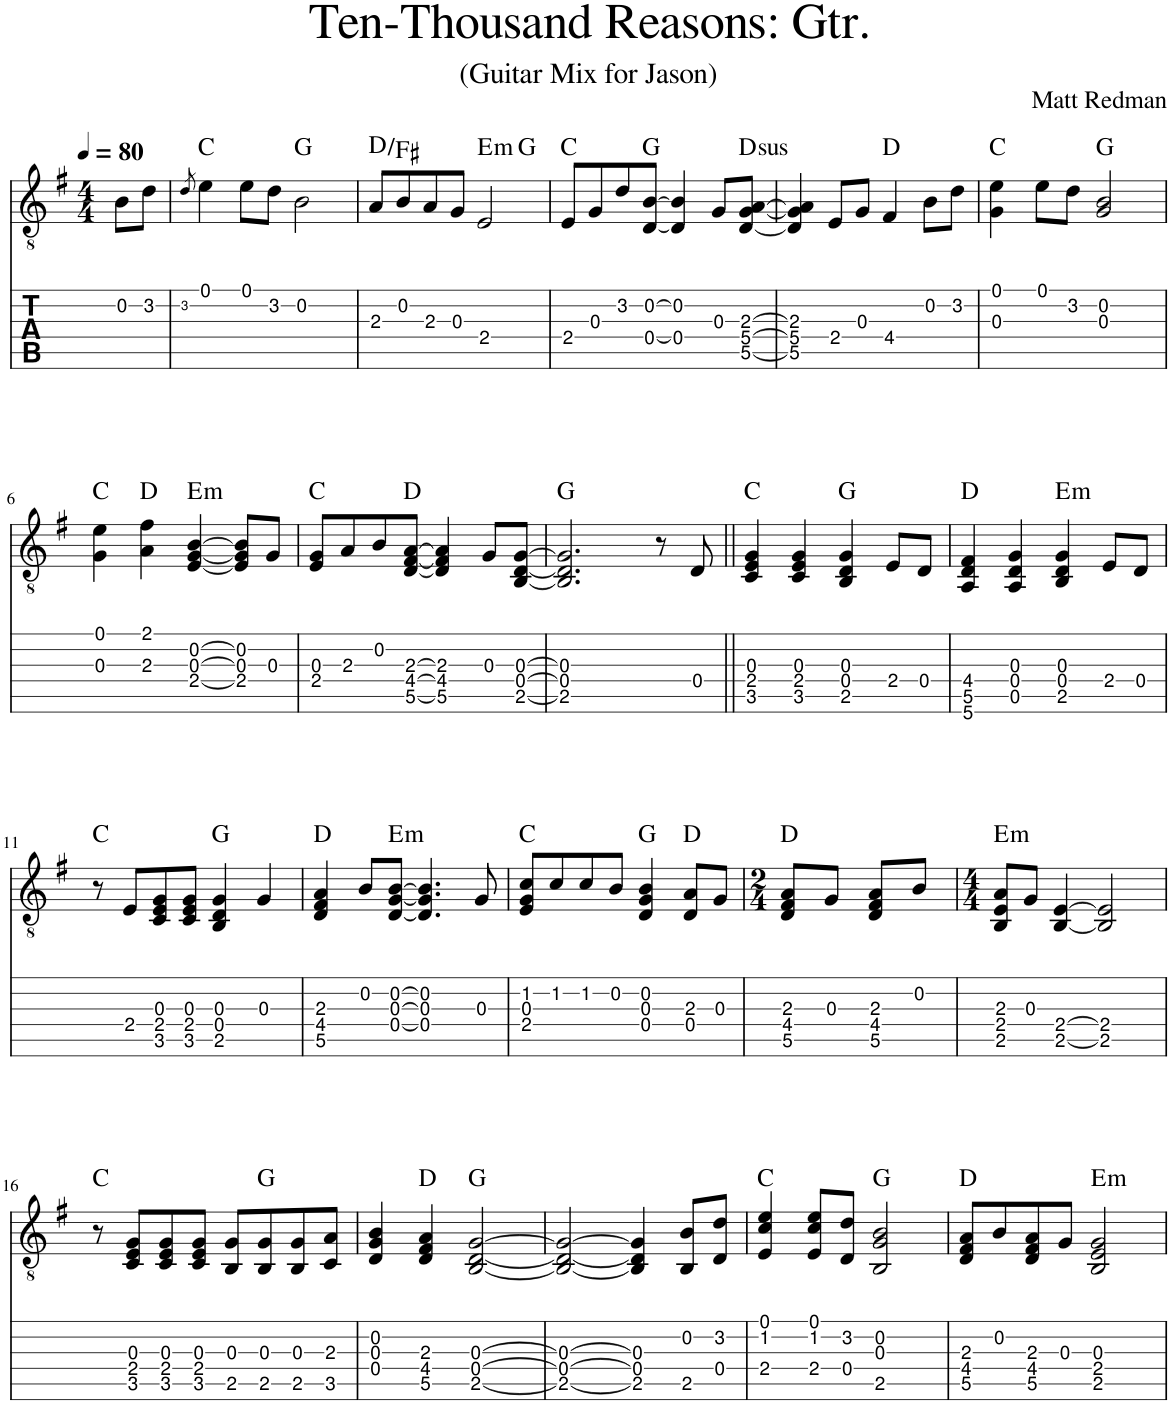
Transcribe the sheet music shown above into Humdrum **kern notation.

**kern	**kern	**harte
*part1	*part1	*part1
*staff2	*staff1	*
*I"Guitar	*	*
*I'Guit.	*	*
*stria6	*	*
*	*clefGv2	*
*k[f#]	*k[f#]	*
*M4/4	*M4/4	*
*MM80	*MM80	*
=	=	=
8BL	8B\L	.
8dJ	8d\J	.
=1	=1	=1
qd	8qd/	.
4e	4e\	C:maj
8eL	8e\L	.
8dJ	8d\J	.
2B	2B\	G:maj
=2	=2	=2
*	*^	*
8AL	8A/L	2.ryy	D:maj/3
8BJ	8B/	.	.
8AL	8A/	.	.
8GJ	8G/J	.	.
!	!	!	!LO:H:kt=m
2E	2E/	.	E:min
.	.	4ryy	G:maj
*	*v	*v	*
=3	=3	=3
8EL	8E/L	C:maj
8GJ	8G/	.
8dL	8d/	.
[8D\ [8B\J	[8D/ [8B/J	G:maj
4D] 4B]	4D/] 4B/]	.
8GL	8G/L	.
!	!	!LO:H:kt=sus
[8D\ [8G\ [8A\J	[8D/ [8G/ [8A/J	D:sus4
=4	=4	=4
4D] 4G] 4A]	4D/] 4G/] 4A/]	.
8EL	8E/L	.
8GJ	8G/J	.
4F#	4F#/	D:maj
8BL	8B\L	.
8dJ	8d\J	.
=5	=5	=5
4G 4e	4G\ 4e\	C:maj
8eL	8e\L	.
8dJ	8d\J	.
2G 2B	2G/ 2B/	G:maj
!!LO:LB:g=z
=6	=6	=6
4G 4e	4G\ 4e\	C:maj
4A 4f#	4A\ 4f#\	D:maj
!	!	!LO:H:kt=m
[4E [4G [4B	[4E/ [4G/ [4B/	E:min
8E]\ 8G]\ 8B]\L	8E/] 8G/] 8B/]L	.
8GJ	8G/J	.
=7	=7	=7
8E\ 8G\L	8E/ 8G/L	C:maj
8AJ	8A/	.
8BL	8B/	.
[8D\ [8F#\ [8A\J	[8D/ [8F#/ [8A/J	D:maj
4D] 4F#] 4A]	4D/] 4F#/] 4A/]	.
8GL	8G/L	.
[8BB\ [8D\ [8G\J	[8BB/ [8D/ [8G/J	.
=8	=8	=8
2.BB] 2.D] 2.G]	2.BB/] 2.D/] 2.G/]	G:maj
8r	8r	.
8D	8D/	.
=9||	=9||	=9||
4C 4E 4G	4C/ 4E/ 4G/	C:maj
4C 4E 4G	4C/ 4E/ 4G/	.
4BB 4D 4G	4BB/ 4D/ 4G/	G:maj
8EL	8E/L	.
8DJ	8D/J	.
=10	=10	=10
4AA 4D 4F#	4AA/ 4D/ 4F#/	D:maj
4AA 4D 4G	4AA/ 4D/ 4G/	.
!	!	!LO:H:kt=m
4BB 4D 4G	4BB/ 4D/ 4G/	E:min
8EL	8E/L	.
8DJ	8D/J	.
!!LO:LB:g=z
=11	=11	=11
8r	8r	C:maj
8E	8E/L	.
8C\ 8E\ 8G\L	8C/ 8E/ 8G/	.
8C\ 8E\ 8G\J	8C/ 8E/ 8G/J	.
4BB 4D 4G	4BB/ 4D/ 4G/	G:maj
4G	4G/	.
=12	=12	=12
4D 4F# 4A	4D/ 4F#/ 4A/	D:maj
8BL	8B/L	.
!	!	!LO:H:kt=m
[8D\ [8G\ [8B\J	[8D/ [8G/ [8B/J	E:min
4.D] 4.G] 4.B]	4.D/] 4.G/] 4.B/]	.
8G	8G/	.
=13	=13	=13
8E\ 8G\ 8c\L	8E/ 8G/ 8c/L	C:maj
8cJ	8c/	.
8cL	8c/	.
8BJ	8B/J	.
4D 4G 4B	4D/ 4G/ 4B/	G:maj
8D\ 8A\L	8D/ 8A/L	D:maj
8GJ	8G/J	.
=14	=14	=14
*M2/4	*M2/4	*
8D\ 8F#\ 8A\L	8D/ 8F#/ 8A/L	D:maj
8GJ	8G/J	.
8D\ 8F#\ 8A\L	8D/ 8F#/ 8A/L	.
8BJ	8B/J	.
=15	=15	=15
*M4/4	*M4/4	*
!	!	!LO:H:kt=m
8BB\ 8E\ 8A\L	8BB/ 8E/ 8A/L	E:min
8GJ	8G/J	.
[4BB [4E	[4BB/ [4E/	.
2BB] 2E]	2BB/] 2E/]	.
!!LO:LB:g=z
=16	=16	=16
8r	8r	C:maj
8C 8E 8G	8C/ 8E/ 8G/L	.
8C\ 8E\ 8G\L	8C/ 8E/ 8G/	.
8C\ 8E\ 8G\J	8C/ 8E/ 8G/J	.
8BB\ 8G\L	8BB/ 8G/L	.
8BB\ 8G\J	8BB/ 8G/	G:maj
8BB\ 8G\L	8BB/ 8G/	.
8C\ 8A\J	8C/ 8A/J	.
=17	=17	=17
4D 4G 4B	4D/ 4G/ 4B/	.
4D 4F# 4A	4D/ 4F#/ 4A/	D:maj
[2BB [2D [2G	[2BB/ [2D/ [2G/	G:maj
=18	=18	=18
2BB_ 2D_ 2G_	2BB/_ 2D/_ 2G/_	.
4BB] 4D] 4G]	4BB/] 4D/] 4G/]	.
8BB\ 8B\L	8BB/ 8B/L	.
8D\ 8d\J	8D/ 8d/J	.
=19	=19	=19
4E 4c 4e	4E/ 4c/ 4e/	C:maj
8E\ 8c\ 8e\L	8E/ 8c/ 8e/L	.
8D\ 8d\J	8D/ 8d/J	.
2BB 2G 2B	2BB/ 2G/ 2B/	G:maj
=20	=20	=20
8D\ 8F#\ 8A\L	8D/ 8F#/ 8A/L	D:maj
8BJ	8B/	.
8D\ 8F#\ 8A\L	8D/ 8F#/ 8A/	.
8GJ	8G/J	.
!	!	!LO:H:kt=m
2BB 2E 2G	2BB/ 2E/ 2G/	E:min
=	=	=
*-	*-	*-
